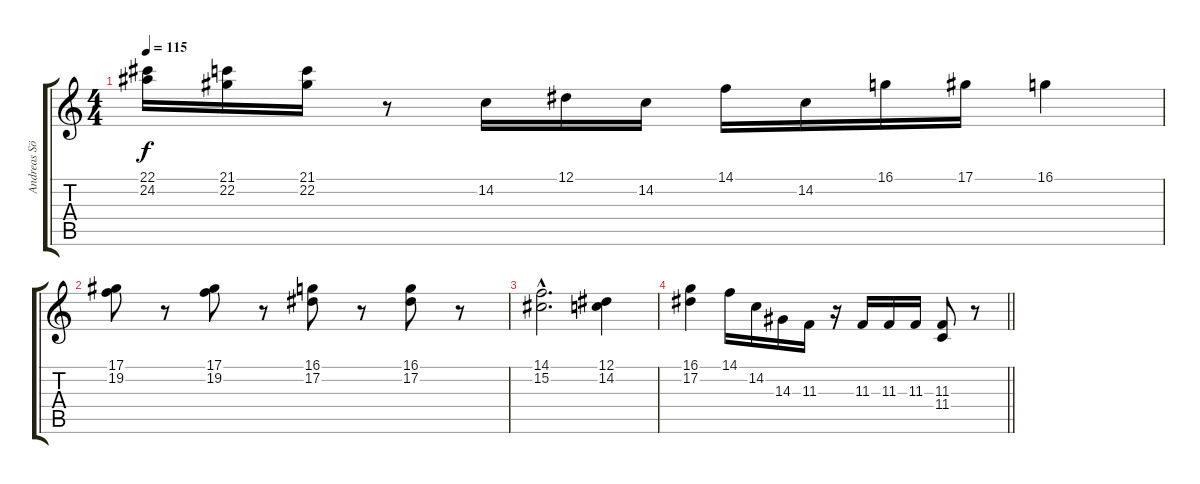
\track ("Andreas Söderin" "Andreas Sö") {instrument lead2sawtooth}
\staff {score tabs}
\tuning (Eb4 Bb3 Gb3 Db3 Ab2 Eb2) {hide}
\ts (4 4)
\tempo 115
\clef g2
\ks c
(22.1 24.2).16{dy f} (21.1 22.2).16 (21.1 22.2).16 r.8 14.2.16 12.1.16 14.2.16 14.1.16 14.2.16 16.1.16 17.1.16 16.1.4 |
(17.1 19.2).8 r.8 (17.1 19.2).8 r.8 (16.1 17.2).8 r.8 (16.1 17.2).8 r.8 |
(14.1{hac} 15.2{hac}).2{d} (12.1 14.2).4 |
\barLineRight lightlight
(16.1 17.2).4 14.1.16 14.2.16 14.3.16 11.3.16 r.16 11.3.16 11.3.16 11.3.16 (11.3 11.4).8 r.8
